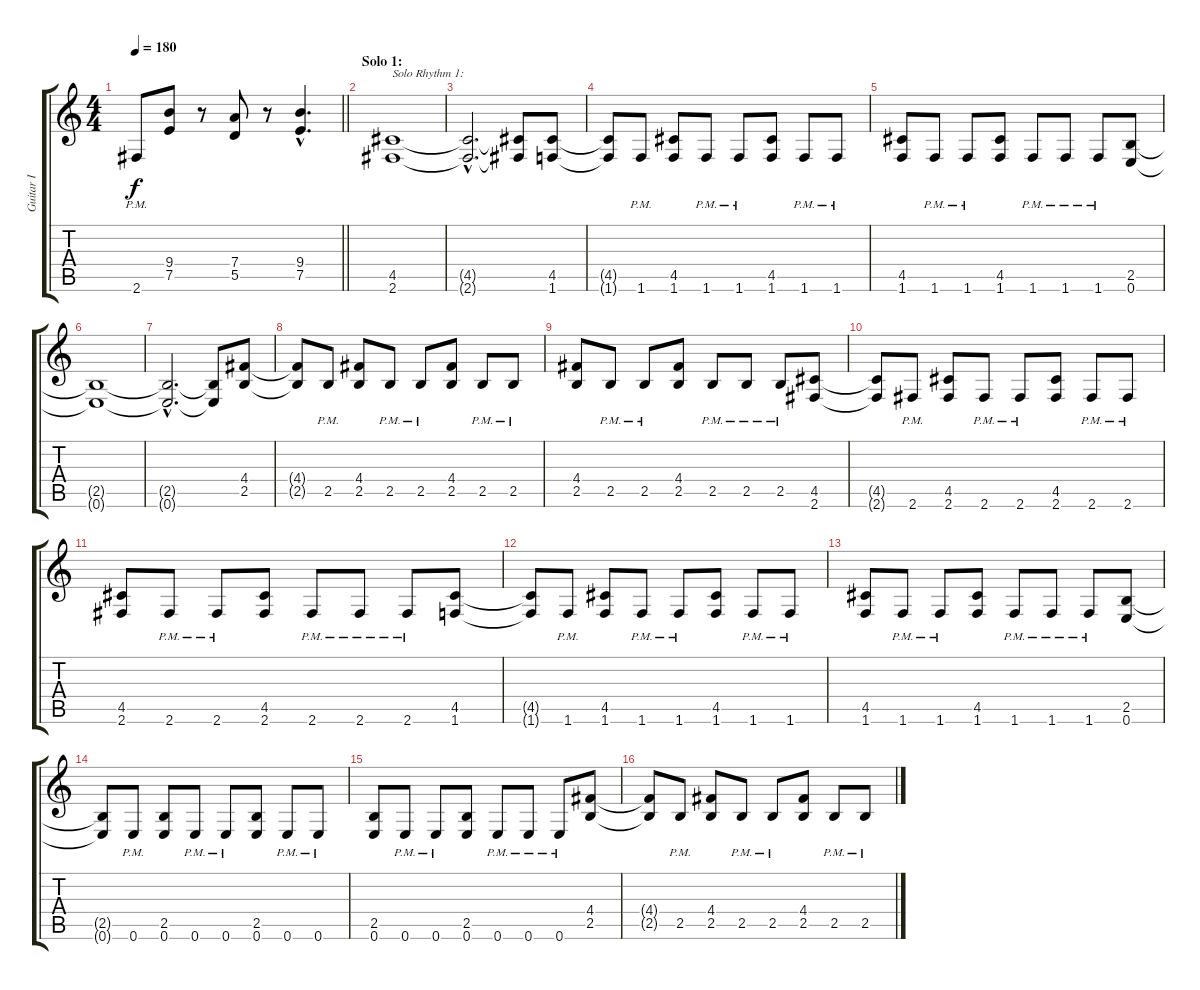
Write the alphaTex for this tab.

\track ("Guitar I" "Guitar I") {instrument distortionguitar}
\staff {score tabs}
\tuning (E4 B3 G3 D3 A2 E2) {hide}
\ts (4 4)
\tempo 180
\clef g2
\barLineRight lightlight
\ks c
2.6{pm}.8{dy f} (9.4 7.5).8 r.8 (7.4 5.5).8 r.8 (9.4{hac} 7.5{hac}).4{d} |
\section ("" "Solo 1:")
(4.5 2.6).1{txt "Solo Rhythm 1:"} |
(4.5{hac t} 2.6{hac t}).2{d} (4.5{t} 2.6{t}).8 (4.5 1.6).8 |
(4.5{t} 1.6{t}).8 1.6{pm}.8 (4.5 1.6).8 1.6{pm}.8 1.6{pm}.8 (4.5 1.6).8 1.6{pm}.8 1.6{pm}.8 |
(4.5 1.6).8 1.6{pm}.8 1.6{pm}.8 (4.5 1.6).8 1.6{pm}.8 1.6{pm}.8 1.6{pm}.8 (2.5 0.6).8 |
(2.5{t} 0.6{t}).1 |
(2.5{hac t} 0.6{hac t}).2{d} (2.5{t} 0.6{t}).8 (4.4 2.5).8 |
(4.4{t} 2.5{t}).8 2.5{pm}.8 (4.4 2.5).8 2.5{pm}.8 2.5{pm}.8 (4.4 2.5).8 2.5{pm}.8 2.5{pm}.8 |
(4.4 2.5).8 2.5{pm}.8 2.5{pm}.8 (4.4 2.5).8 2.5{pm}.8 2.5{pm}.8 2.5{pm}.8 (4.5 2.6).8 |
(4.5{t} 2.6{t}).8 2.6{pm}.8 (4.5 2.6).8 2.6{pm}.8 2.6{pm}.8 (4.5 2.6).8 2.6{pm}.8 2.6{pm}.8 |
(4.5 2.6).8 2.6{pm}.8 2.6{pm}.8 (4.5 2.6).8 2.6{pm}.8 2.6{pm}.8 2.6{pm}.8 (4.5 1.6).8 |
(4.5{t} 1.6{t}).8 1.6{pm}.8 (4.5 1.6).8 1.6{pm}.8 1.6{pm}.8 (4.5 1.6).8 1.6{pm}.8 1.6{pm}.8 |
(4.5 1.6).8 1.6{pm}.8 1.6{pm}.8 (4.5 1.6).8 1.6{pm}.8 1.6{pm}.8 1.6{pm}.8 (2.5 0.6).8 |
(2.5{t} 0.6{t}).8 0.6{pm}.8 (2.5 0.6).8 0.6{pm}.8 0.6{pm}.8 (2.5 0.6).8 0.6{pm}.8 0.6{pm}.8 |
(2.5 0.6).8 0.6{pm}.8 0.6{pm}.8 (2.5 0.6).8 0.6{pm}.8 0.6{pm}.8 0.6{pm}.8 (4.4 2.5).8 |
(4.4{t} 2.5{t}).8 2.5{pm}.8 (4.4 2.5).8 2.5{pm}.8 2.5{pm}.8 (4.4 2.5).8 2.5{pm}.8 2.5{pm}.8
